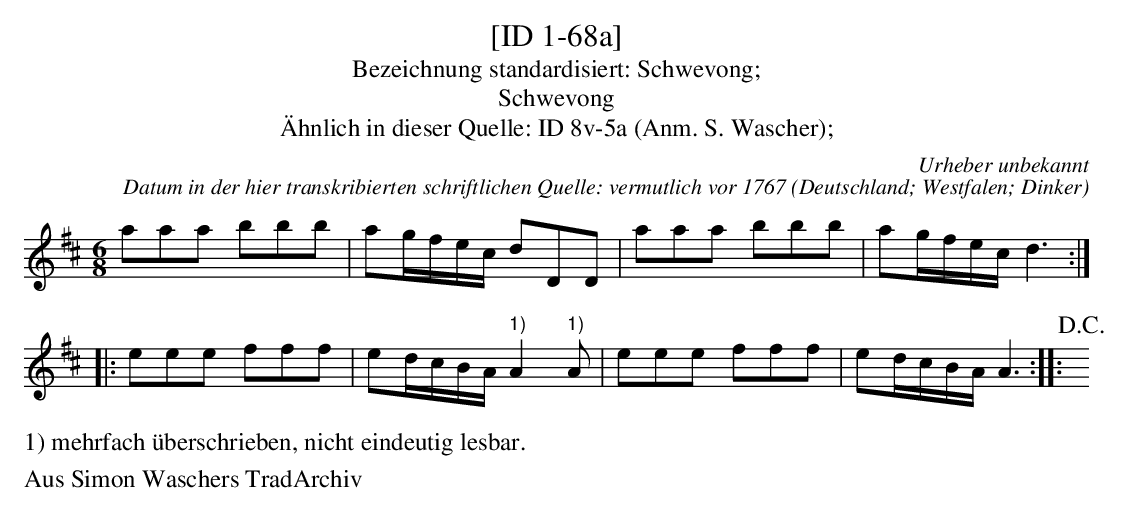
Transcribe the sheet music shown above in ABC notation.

X:1
T:[ID 1-68a]
T:Bezeichnung standardisiert: Schwevong;
T:Schwevong
T:\"Ahnlich in dieser Quelle: ID 8v-5a (Anm. S. Wascher);
C:Urheber unbekannt
C:Datum in der hier transkribierten schriftlichen Quelle: vermutlich vor 1767
O:Deutschland; Westfalen; Dinker
L:1/16
M:6/8
K:D
a2a2a2 b2b2b2 | a2gfec d2D2D2 | a2a2a2 b2b2b2 | a2gfecd6 ::
e2e2e2 f2f2f2 | e2dcBA "^1)"A4"^1)"ssA2 | e2e2e2 f2f2f2 | e2dcBAA6 ::!D.C.!y
